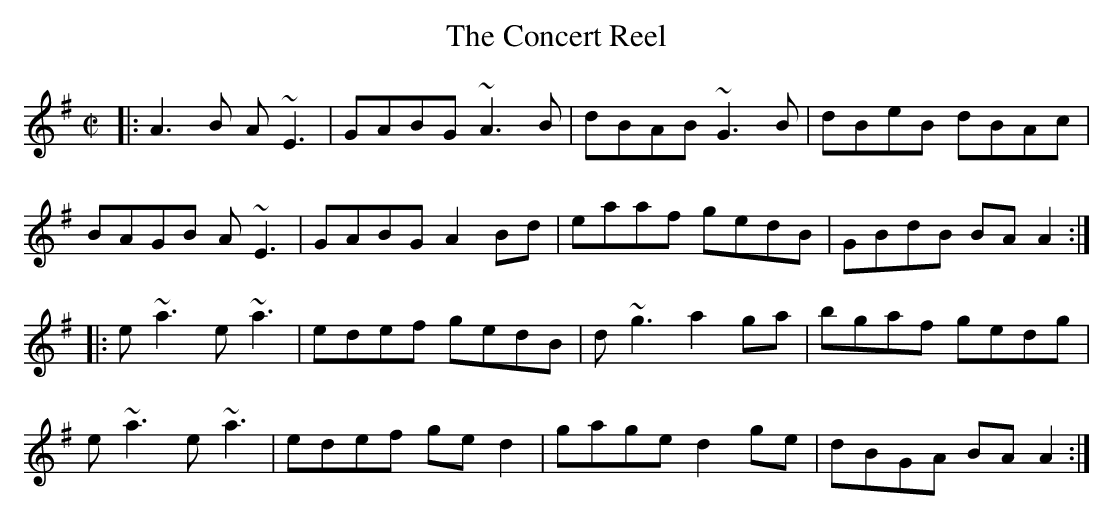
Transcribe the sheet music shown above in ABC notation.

X:1
T:Concert Reel, The
M:C|
K:Ador
|: A3B A~E3 | GABG ~A3B | dBAB ~G3B | dBeB dBAc|
BAGB A~E3 | GABG A2Bd | eaaf gedB | GBdB BAA2 :|
|: e~a3 e~a3 | edef gedB | d~g3 a2ga | bgaf gedg|
e~a3 e~a3 | edef ged2 | gage d2ge | dBGA BAA2 :|
